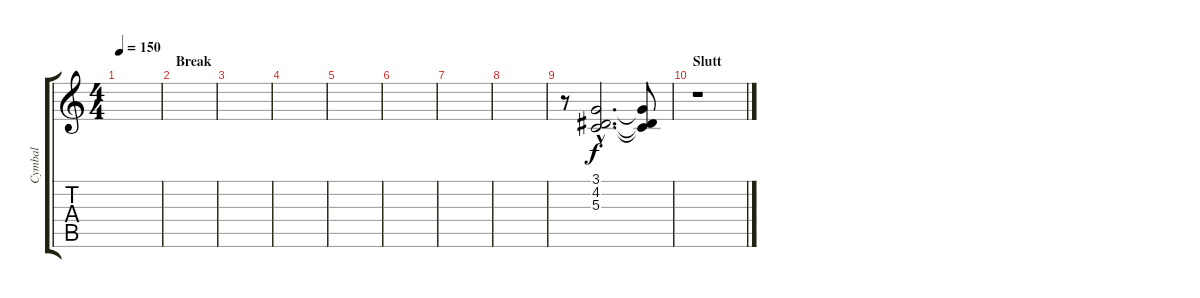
\track ("Cymbal" "Cymbal") {instrument reversecymbal}
\staff {score tabs}
\tuning (E4 B3 G3 D3 A2 E2) {hide}
\ts (4 4)
\tempo 150
\clef g2
\ks c
|
\section ("" "Break")
|
|
|
|
|
|
|
r.8 (3.1{hac} 4.2{hac} 5.3{hac}).2{d} (3.1{t} 4.2{t} 5.3{t}).8 |
\section ("" "Slutt")
r.1
